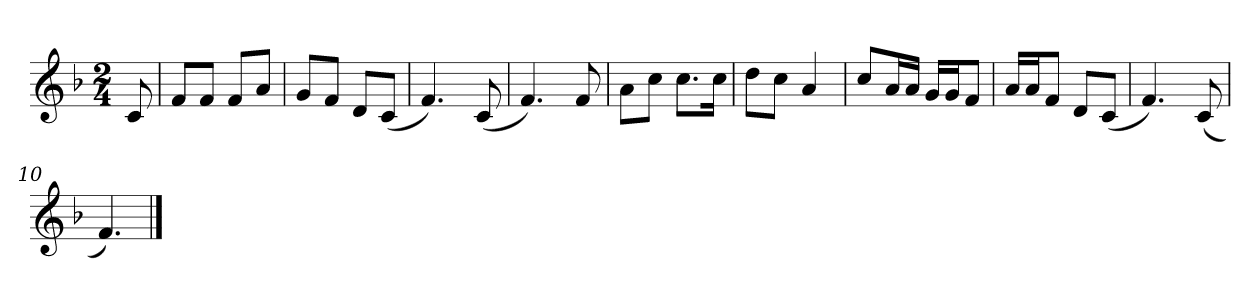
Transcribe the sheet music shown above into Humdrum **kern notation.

**kern
*part1
*staff1
*clefG2
*k[b-]
*M2/4
*MM120
=
8c/
=1
8f/L
8f/J
8f/L
8a/J
=2
8g/L
8f/J
8d/L
(8c/J
=3
4.f/)
(8c/
=4
4.f/)
8f/
=5
8a\L
8cc\J
8.cc\L
16cc\Jk
=6
8dd\L
8cc\J
4a/
=7
8cc/L
16a/L
16a/JJ
16g/LL
16g/J
8f/J
=8
16a/LL
16a/J
8f/J
8d/L
(8c/J
=9
4.f/)
(8c/
=10
4.f/)
==
*-
